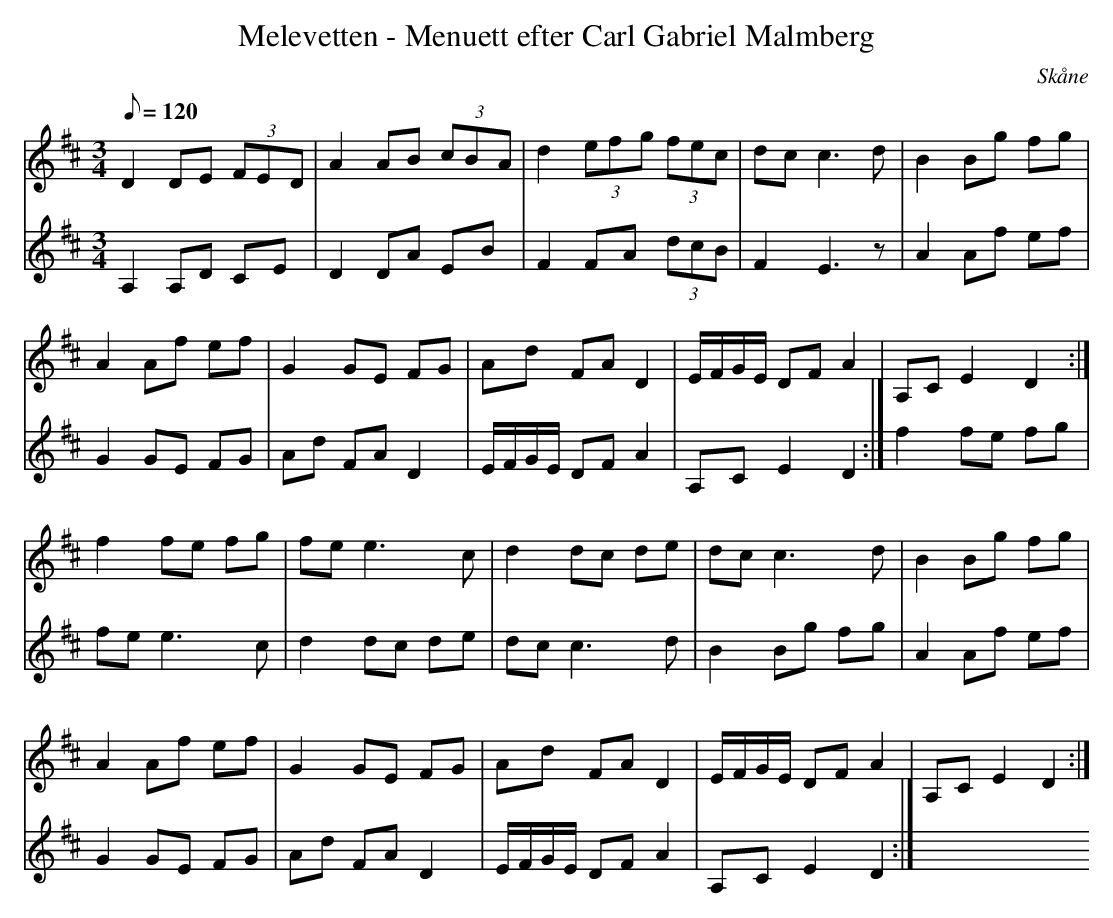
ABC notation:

X:1
T:Melevetten - Menuett efter Carl Gabriel Malmberg
M:3/4
L:1/8
O:Skåne
Q:120
K:D
V:1
D2 DE (3FED | A2 AB (3cBA | d2 (3efg (3fec | dc c3 d | B2 Bg fg |
 A2 Af ef | G2 GE FG | Ad FA D2 | E/2F/2G/2E/2 DF A2 | A,C E2 D2 :|
f2 fe fg | fe e3 c | d2 dc de | dc c3 d | B2 Bg fg |
 A2 Af ef | G2 GE FG | Ad FA D2 | E/2F/2G/2E/2 DF A2 | A,C E2 D2 :|
V:2
A,2 A,D CE | D2 DA EB | F2 FA (3dcB | F2 E3 z |
 A2 Af ef | G2 GE FG | Ad FA D2 | E/2F/2G/2E/2 DF A2 | A,C E2 D2 :|
f2 fe fg | fe e3 c | d2 dc de | dc c3 d | B2 Bg fg |
 A2 Af ef | G2 GE FG | Ad FA D2 | E/2F/2G/2E/2 DF A2 | A,C E2 D2 :|
